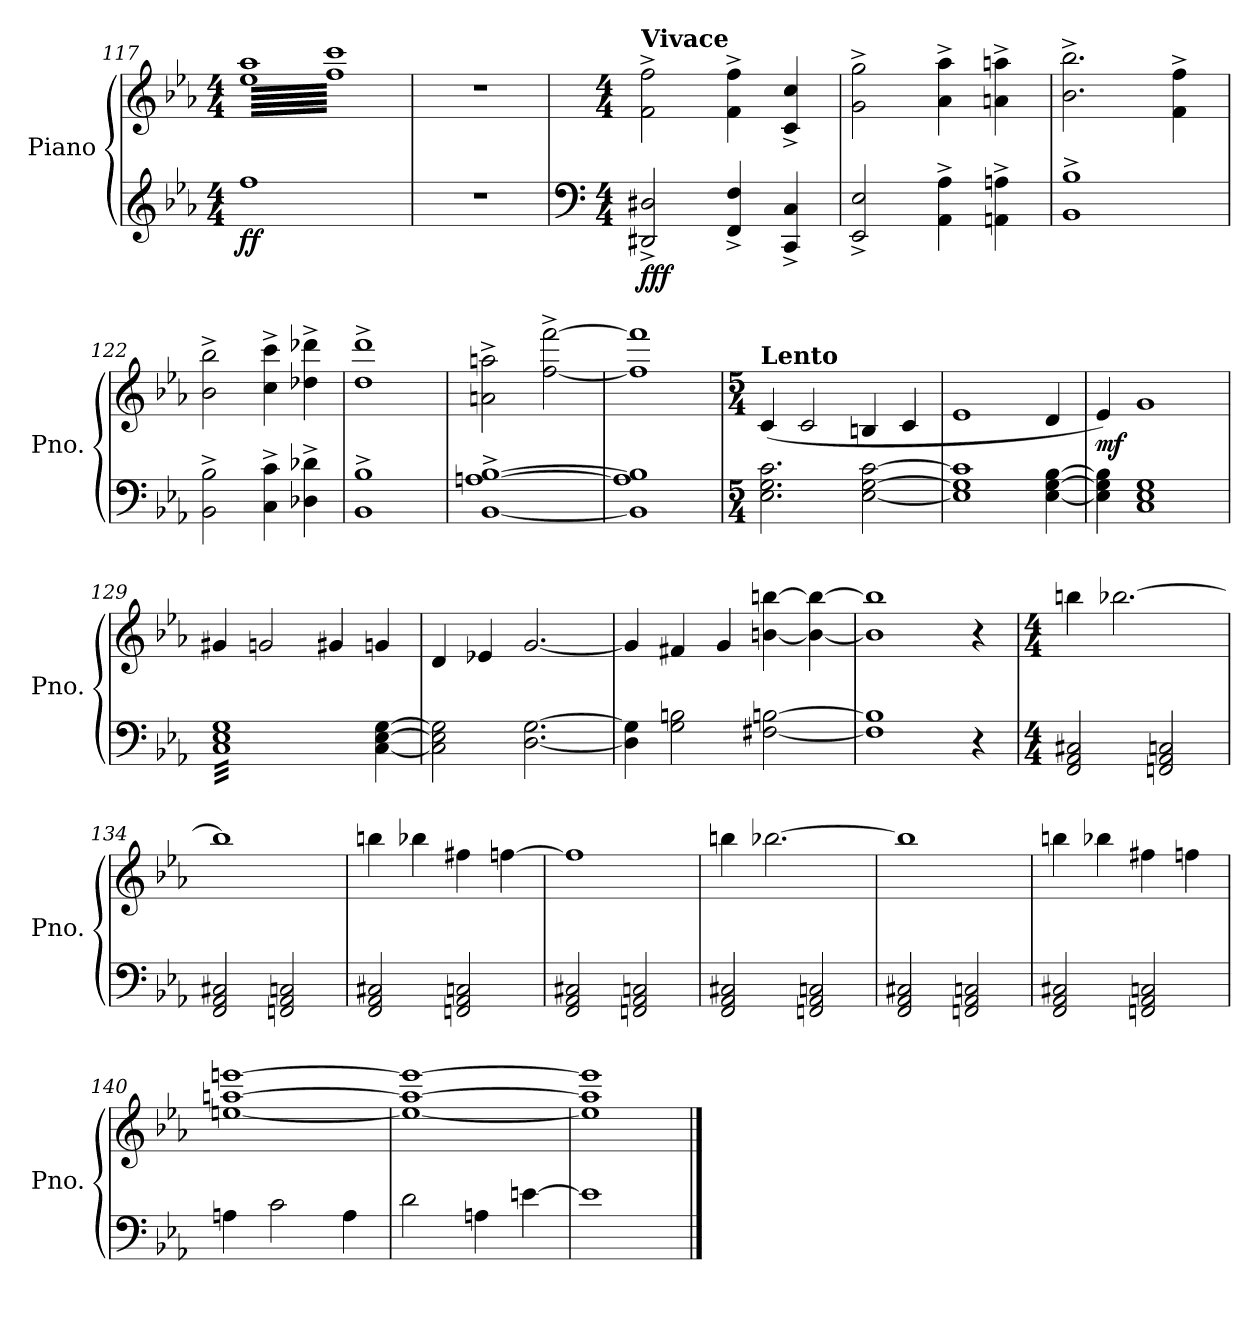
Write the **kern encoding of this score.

**kern	**kern	**dynam
*part1	*part1	*part1
*staff2	*staff1	*staff1/2
*I"Piano	*	*
*I'Pno.	*	*
*clefG2	*clefG2	*
*k[b-e-a-]	*k[b-e-a-]	*
*M4/4	*M4/4	*
=117	=117	=117
!	!	!LO:DY:b=2
*	*tremolo	*
1ff	64ee- 64aa-LLLL	ff
.	64ff 64ccc	.
.	64ee- 64aa-	.
.	64ff 64ccc	.
.	64ee- 64aa-	.
.	64ff 64ccc	.
.	64ee- 64aa-	.
.	64ff 64ccc	.
.	64ee- 64aa-	.
.	64ff 64ccc	.
.	64ee- 64aa-	.
.	64ff 64ccc	.
.	64ee- 64aa-	.
.	64ff 64ccc	.
.	64ee- 64aa-	.
.	64ff 64ccc	.
.	64ee- 64aa-	.
.	64ff 64ccc	.
.	64ee- 64aa-	.
.	64ff 64ccc	.
.	64ee- 64aa-	.
.	64ff 64ccc	.
.	64ee- 64aa-	.
.	64ff 64ccc	.
.	64ee- 64aa-	.
.	64ff 64ccc	.
.	64ee- 64aa-	.
.	64ff 64ccc	.
.	64ee- 64aa-	.
.	64ff 64ccc	.
.	64ee- 64aa-	.
.	64ff 64ccc	.
.	64ee- 64aa-	.
.	64ff 64ccc	.
.	64ee- 64aa-	.
.	64ff 64ccc	.
.	64ee- 64aa-	.
.	64ff 64ccc	.
.	64ee- 64aa-	.
.	64ff 64ccc	.
.	64ee- 64aa-	.
.	64ff 64ccc	.
.	64ee- 64aa-	.
.	64ff 64ccc	.
.	64ee- 64aa-	.
.	64ff 64ccc	.
.	64ee- 64aa-	.
.	64ff 64ccc	.
.	64ee- 64aa-	.
.	64ff 64ccc	.
.	64ee- 64aa-	.
.	64ff 64ccc	.
.	64ee- 64aa-	.
.	64ff 64ccc	.
.	64ee- 64aa-	.
.	64ff 64ccc	.
.	64ee- 64aa-	.
.	64ff 64ccc	.
.	64ee- 64aa-	.
.	64ff 64ccc	.
.	64ee- 64aa-	.
.	64ff 64ccc	.
.	64ee- 64aa-	.
.	64ff 64cccJJJJ	.
*	*Xtremolo	*
!!LO:PB:g=z
=118	=118	=118
1r	1r	.
.	.	.
.	.	.
.	.	.
.	.	.
.	.	.
.	.	.
.	.	.
.	.	.
.	.	.
.	.	.
.	.	.
.	.	.
.	.	.
.	.	.
.	.	.
.	.	.
.	.	.
.	.	.
.	.	.
.	.	.
.	.	.
.	.	.
.	.	.
.	.	.
.	.	.
.	.	.
.	.	.
.	.	.
.	.	.
.	.	.
.	.	.
=119	=119	=119
*clefF4	*	*
*M4/4	*M4/4	*
*	*MM150	*
!	!LO:TX:a:B:t=Vivace	!
!	!	!LO:DY:b=2
!	!	!LO:DY:n=1:b
2DD#X/^ 2D#X/^	2f\^ 2ff\^	f ff
4FF/^ 4F/^	4f\^ 4ff\^	.
4CC/^ 4C/^	4c/^ 4cc/^	.
=120	=120	=120
2EE-/^ 2E-/^	2g\^ 2gg\^	.
4AA-\^ 4A-\^	4a-\^ 4aa-\^	.
4AAn\^ 4An\^	4an\^ 4aan\^	.
=121	=121	=121
1BB-^ 1B-^	2.b-\^ 2.bb-\^	.
.	4f\^ 4ff\^	.
=122	=122	=122
2BB-\^ 2B-\^	2b-\^ 2bb-\^	.
4C\^ 4c\^	4cc\^ 4ccc\^	.
4D-X\^ 4d-X\^	4dd-X\^ 4ddd-X\^	.
=123	=123	=123
1BB-^ 1B-^	1dd^ 1ddd^	.
=124	=124	=124
[1BB-^ [1An^ [1B-^	2an\^ 2aan\^	.
.	[2ff\^ [2fff\^	.
=125	=125	=125
1BB-] 1A] 1B-]	1ff] 1fff]	.
=126	=126	=126
*M5/4	*M5/4	*
*	*MM80	*
!	!LO:TX:a:B:t=Lento	!
!	!	!LO:DY:b=2
!	!	!LO:DY:n=1:b
2.E-\ 2.G\ 2.c\	(4c/	p mp
.	2c/	.
[2E-\ [2G\ [2c\	4Bn/	.
.	4c/	.
!!LO:LB:g=z
=127	=127	=127
1E-] 1G] 1c]	1e-	.
[4E-\ [4G\ [4B-\	4d/	.
=128	=128	=128
!	!	!LO:DY:b
4E-\] 4G\] 4B-\]	4e-/)	mf
1C 1E- 1G	1g	.
=129	=129	=129
*tremolo	*	*
32C 32E- 32GLLL	4g#X/	.
32C 32E- 32G	.	.
32C 32E- 32G	.	.
32C 32E- 32G	.	.
32C 32E- 32G	.	.
32C 32E- 32G	.	.
32C 32E- 32G	.	.
32C 32E- 32G	.	.
32C 32E- 32G	2gn/	.
32C 32E- 32G	.	.
32C 32E- 32G	.	.
32C 32E- 32G	.	.
32C 32E- 32G	.	.
32C 32E- 32G	.	.
32C 32E- 32G	.	.
32C 32E- 32G	.	.
32C 32E- 32G	.	.
32C 32E- 32G	.	.
32C 32E- 32G	.	.
32C 32E- 32G	.	.
32C 32E- 32G	.	.
32C 32E- 32G	.	.
32C 32E- 32G	.	.
32C 32E- 32G	.	.
32C 32E- 32G	4g#X/	.
32C 32E- 32G	.	.
32C 32E- 32G	.	.
32C 32E- 32G	.	.
32C 32E- 32G	.	.
32C 32E- 32G	.	.
32C 32E- 32G	.	.
32C 32E- 32GJJJ	.	.
*Xtremolo	*	*
[4C\ [4E-\ [4G\	4gn/	.
=130	=130	=130
2C\] 2E-\] 2G\]	4d/	.
.	4e-X/	.
[2.D\ [2.G\	[2.g/	.
=131	=131	=131
4D\] 4G\]	4g/]	.
2G\ 2Bn\	4f#X/	.
.	4g/	.
[2F#X\ [2Bn\	[4bn\ [4bbn\	.
.	4b\_ 4bb\_	.
=132	=132	=132
1F#] 1B]	1b] 1bb]	.
4r	4r	.
=133	=133	=133
*M4/4	*M4/4	*
*	*MM100	*
!	!	!LO:DY:b=2
!	!	!LO:DY:n=1:b
2FF/ 2AA-/ 2C#X/	4bbn\	p mp
.	[2.bb-X\	.
2FFn/ 2AA-/ 2Cn/	.	.
=134	=134	=134
2FF/ 2AA-/ 2C#X/	1bb-]	.
2FFn/ 2AA-/ 2Cn/	.	.
!!LO:LB:g=z
=135	=135	=135
2FF/ 2AA-/ 2C#X/	4bbn\	.
.	4bb-X\	.
2FFn/ 2AA-/ 2Cn/	4ff#X\	.
.	[4ffn\	.
=136	=136	=136
2FF/ 2AA-/ 2C#X/	1ff]	.
2FFn/ 2AA-/ 2Cn/	.	.
=137	=137	=137
2FF/ 2AA-/ 2C#X/	4bbn\	.
.	[2.bb-X\	.
2FFn/ 2AA-/ 2Cn/	.	.
=138	=138	=138
2FF/ 2AA-/ 2C#X/	1bb-]	.
2FFn/ 2AA-/ 2Cn/	.	.
=139	=139	=139
2FF/ 2AA-/ 2C#X/	4bbn\	.
.	4bb-X\	.
2FFn/ 2AA-/ 2Cn/	4ff#X\	.
.	4ffn\	.
=140	=140	=140
!	!	!LO:DY:b=2
!	!	!LO:DY:n=1:b
4An\	[1een [1aan [1eeen	mf mp
2c\	.	.
4A\	.	.
=141	=141	=141
2d\	1ee_ 1aa_ 1eee_	.
4An\	.	.
[4en\	.	.
=142	=142	=142
1e]	1ee] 1aa] 1eee]	.
==	==	==
*-	*-	*-
